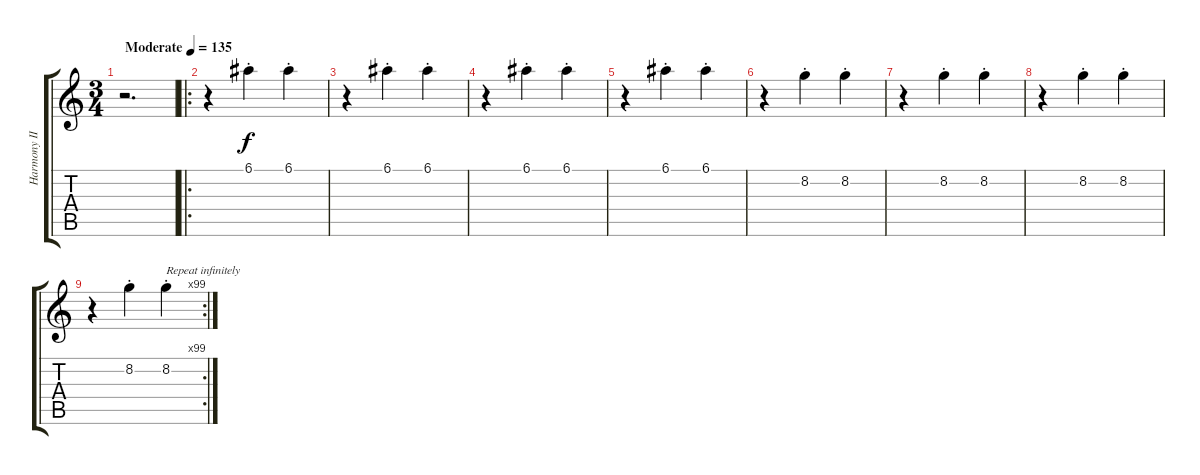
\track ("Harmony II" "Harmony II") {instrument acousticguitarsteel}
\staff {score tabs}
\tuning (E4 B3 G3 D3 A2 E2) {hide}
\ts (3 4)
\tempo (135 "Moderate")
\clef g2
\ks c
r.2{d dy f instrument acousticguitarsteel} |
\ro
r.4 6.1{st}.4 6.1{st}.4 |
r.4 6.1{st}.4 6.1{st}.4 |
r.4 6.1{st}.4 6.1{st}.4 |
r.4 6.1{st}.4 6.1{st}.4 |
r.4 8.2{st}.4 8.2{st}.4 |
r.4 8.2{st}.4 8.2{st}.4 |
r.4 8.2{st}.4 8.2{st}.4 |
\rc 99
r.4 8.2{st}.4 8.2{st}.4{txt "Repeat infinitely"}
